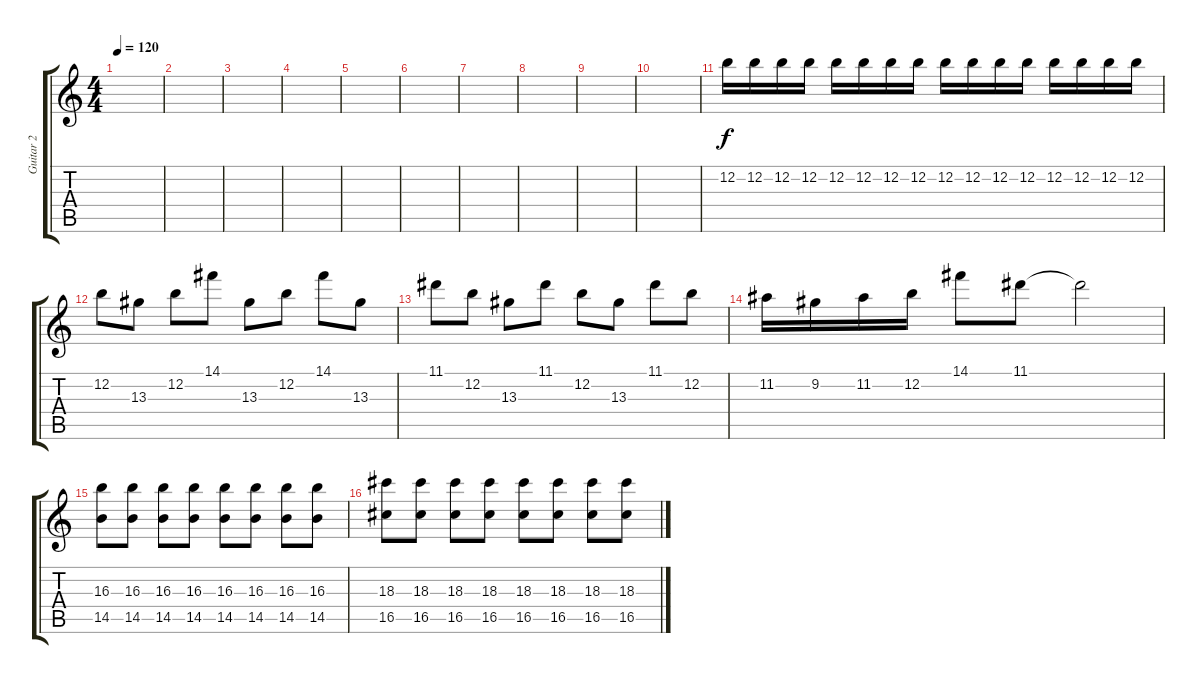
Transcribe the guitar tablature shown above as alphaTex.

\track ("Guitar 2" "Guitar 2") {instrument overdrivenguitar}
\staff {score tabs}
\tuning (E4 B3 G3 D3 A2 E2) {hide}
\ts (4 4)
\tempo 120
\clef g2
\ks c
|
|
|
|
|
|
|
|
|
|
12.2.16{volume 16 instrument distortionguitar} 12.2.16 12.2.16 12.2.16 12.2.16 12.2.16 12.2.16 12.2.16 12.2.16 12.2.16 12.2.16 12.2.16 12.2.16 12.2.16 12.2.16 12.2.16 |
12.2.8 13.3.8 12.2.8 14.1.8 13.3.8 12.2.8 14.1.8 13.3.8 |
11.1.8 12.2.8 13.3.8 11.1.8 12.2.8 13.3.8 11.1.8 12.2.8 |
11.2.16 9.2.16 11.2.16 12.2.16 14.1.8 11.1.8 11.1{t}.2 |
(16.3 14.5).8 (16.3 14.5).8 (16.3 14.5).8 (16.3 14.5).8 (16.3 14.5).8 (16.3 14.5).8 (16.3 14.5).8 (16.3 14.5).8 |
(18.3 16.5).8 (18.3 16.5).8 (18.3 16.5).8 (18.3 16.5).8 (18.3 16.5).8 (18.3 16.5).8 (18.3 16.5).8 (18.3 16.5).8
